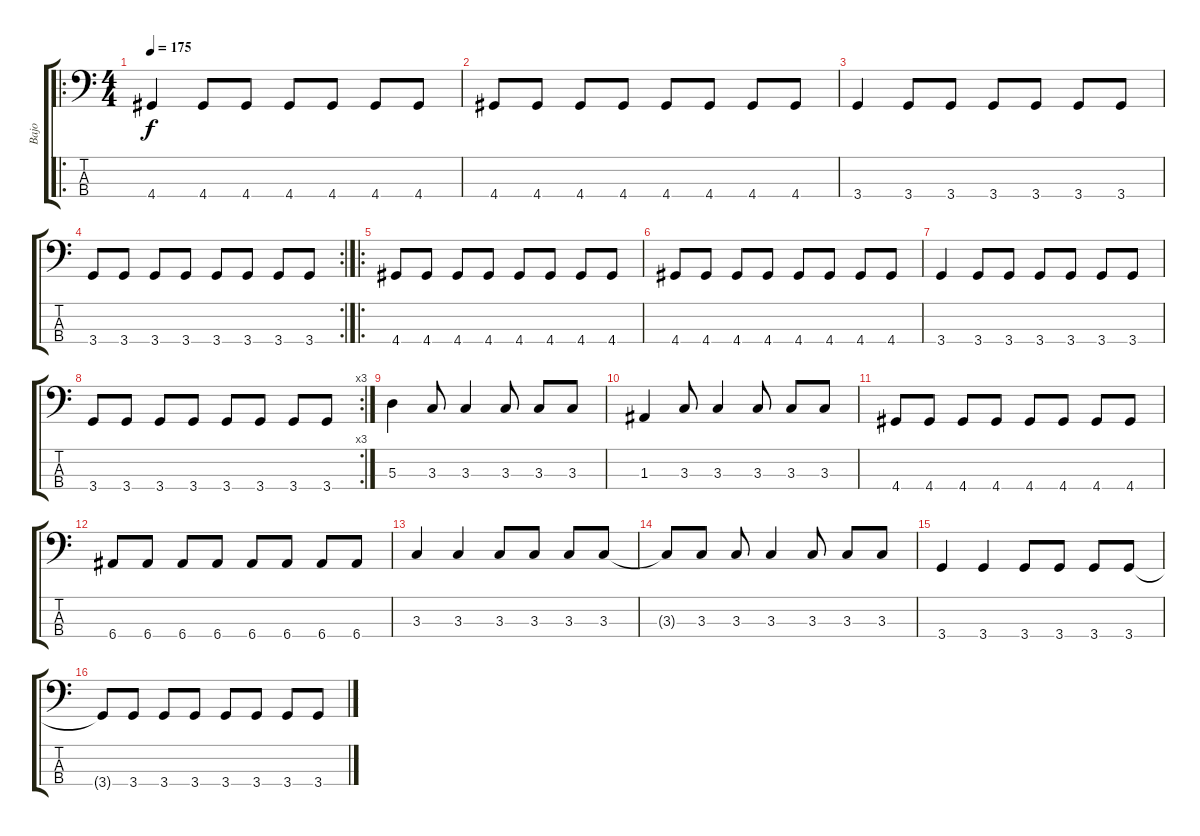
\track ("Bajo" "Bajo") {instrument electricbassfinger}
\staff {score tabs}
\tuning (G2 D2 A1 E1) {hide}
\ro
\ts (4 4)
\tempo 175
\clef f4
\ks c
4.4.4{dy f instrument electricbassfinger} 4.4.8 4.4.8 4.4.8 4.4.8 4.4.8 4.4.8 |
4.4.8 4.4.8 4.4.8 4.4.8 4.4.8 4.4.8 4.4.8 4.4.8 |
3.4.4 3.4.8 3.4.8 3.4.8 3.4.8 3.4.8 3.4.8 |
\rc 2
3.4.8 3.4.8 3.4.8 3.4.8 3.4.8 3.4.8 3.4.8 3.4.8 |
\ro
4.4.8 4.4.8 4.4.8 4.4.8 4.4.8 4.4.8 4.4.8 4.4.8 |
4.4.8 4.4.8 4.4.8 4.4.8 4.4.8 4.4.8 4.4.8 4.4.8 |
3.4.4 3.4.8 3.4.8 3.4.8 3.4.8 3.4.8 3.4.8 |
\rc 3
3.4.8 3.4.8 3.4.8 3.4.8 3.4.8 3.4.8 3.4.8 3.4.8 |
5.3.4 3.3.8 3.3.4 3.3.8 3.3.8 3.3.8 |
1.3.4 3.3.8 3.3.4 3.3.8 3.3.8 3.3.8 |
4.4.8 4.4.8 4.4.8 4.4.8 4.4.8 4.4.8 4.4.8 4.4.8 |
6.4.8 6.4.8 6.4.8 6.4.8 6.4.8 6.4.8 6.4.8 6.4.8 |
3.3.4 3.3.4 3.3.8 3.3.8 3.3.8 3.3.8 |
3.3{t}.8 3.3.8 3.3.8 3.3.4 3.3.8 3.3.8 3.3.8 |
3.4.4 3.4.4 3.4.8 3.4.8 3.4.8 3.4.8 |
3.4{t}.8 3.4.8 3.4.8 3.4.8 3.4.8 3.4.8 3.4.8 3.4.8
